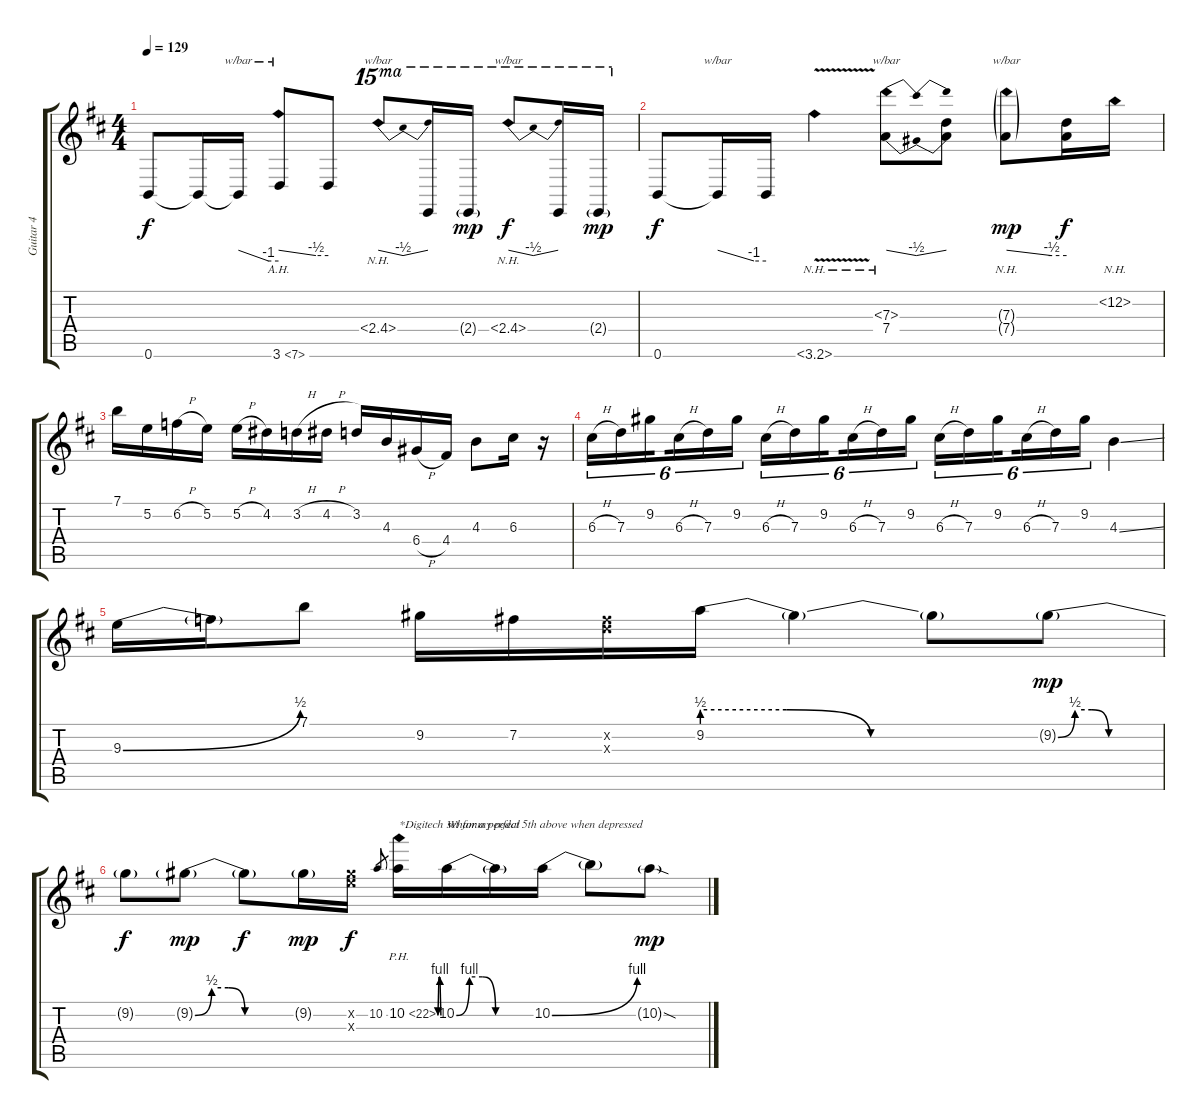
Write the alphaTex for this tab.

\track ("Guitar 4" "Guitar 4") {instrument distortionguitar}
\staff {score tabs}
\tuning (E4 B3 G3 D3 A2 B1) {hide}
\ts (4 4)
\tempo 129
\clef g2
\ks d
0.6.8{dy f} 0.6{t}.16 0.6{t}.16{tbe (custom default 0 0 45 -4 60 -4)} 3.6{ah 4}.8{tbe (custom default 0 0 45 -2 60 -2)} 3.6{t}.8 2.4{nh}.8{tbe (dip default 0 0 30 -2 60 0) ot 15ma} 2.4{t}.16{ot 15ma} 2.4{g}.16{ot 15ma dy mp} 2.4{nh}.8{tbe (dip default 0 0 30 -2 60 0) ot 15ma dy f} 2.4{t}.16{ot 15ma} 2.4{g}.16{ot 15ma dy mp} |
0.6.8{dy f} 0.6{t}.16{tbe (custom default 0 0 45 -4 60 -4)} 0.6{t}.16 3.6{nh v}.4 (7.3{nh} 7.4).8{tbe (dip default 0 0 30 -2 60 0)} (7.3{t} 7.4{t}).8 (7.3{nh g} 7.4{g}).8{tbe (custom default 0 0 45 -2 60 -2) dy mp} (7.3{t} 7.4{t}).16{dy f} 6.2{nh}.16 |
7.1.16 5.2.16 6.2{h}.16 5.2.16 5.2{h}.16 4.2.16 3.2{h}.16 4.2{h}.16 3.2.16 4.3.16 6.4{h}.16 4.4.16 4.3.8 6.3.16 r.16 |
6.3{h}.16{tu (6 4)} 7.3.16{tu (6 4)} 9.2.16{tu (6 4) beam splitsecondary} 6.3{h}.16{tu (6 4)} 7.3.16{tu (6 4)} 9.2.16{tu (6 4)} 6.3{h}.16{tu (6 4)} 7.3.16{tu (6 4)} 9.2.16{tu (6 4) beam splitsecondary} 6.3{h}.16{tu (6 4)} 7.3.16{tu (6 4)} 9.2.16{tu (6 4)} 6.3{h}.16{tu (6 4)} 7.3.16{tu (6 4)} 9.2.16{tu (6 4) beam splitsecondary} 6.3{h}.16{tu (6 4)} 7.3.16{tu (6 4)} 9.2.16{tu (6 4)} 4.3{ss}.4 |
9.3{be (bend 0 0 60 2)}.16 9.3{t}.16 7.1.8 9.2.16 7.2.16 (7.2{x} 7.3{x}).16 9.2{be (custom 0 2 15 2 30 0 60 0)}.16 9.2{t}.4 9.2{t}.8 9.2{be (custom 0 0 10 2 20 2 30 0 60 0) g}.8{dy mp} |
9.2{t}.8{dy f} 9.2{be (custom 0 0 10 2 20 2 30 0 60 0) g}.8{dy mp} 9.2{t}.8{dy f} 9.2{g}.16{dy mp} (9.2{x} 9.3{x}).16{dy f} 10.2.8{gr} 10.2{be (custom 0 0 10 4 20 4 30 0 60 0) ph 12}.16{txt "*Digitech Whammy pedal"} 10.2{be (custom 0 0 10 4 20 4 30 0 60 0)}.16{txt "set for a perfect 5th above when depressed"} 10.2{t}.16 10.2{be (bend 0 0 60 4)}.16 10.2{t}.8 10.2{sod g}.8{dy mp}
